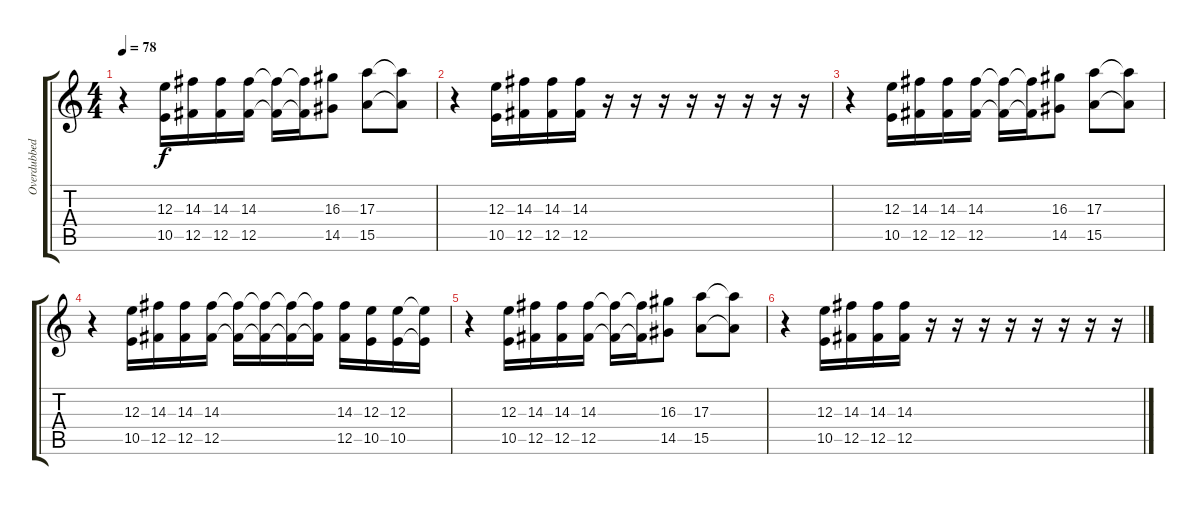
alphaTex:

\track ("Overdubbed Right Guitar" "Overdubbed") {instrument distortionguitar}
\staff {score tabs}
\tuning (Db4 Ab3 E3 B2 Gb2 B1) {hide}
\ts (4 4)
\tempo 78
\clef g2
\ks c
r.4{dy f} (12.3 10.5).16 (14.3 12.5).16 (14.3 12.5).16 (14.3 12.5).16 (14.3{t} 12.5{t}).16 (14.3{t} 12.5{t}).16 (16.3 14.5).8 (17.3 15.5).8 (17.3{t} 15.5{t}).8 |
r.4 (12.3 10.5).16 (14.3 12.5).16 (14.3 12.5).16 (14.3 12.5).16 r.16 r.16 r.16 r.16 r.16 r.16 r.16 r.16 |
r.4 (12.3 10.5).16 (14.3 12.5).16 (14.3 12.5).16 (14.3 12.5).16 (14.3{t} 12.5{t}).16 (14.3{t} 12.5{t}).16 (16.3 14.5).8 (17.3 15.5).8 (17.3{t} 15.5{t}).8 |
r.4 (12.3 10.5).16 (14.3 12.5).16 (14.3 12.5).16 (14.3 12.5).16 (14.3{t} 12.5{t}).16 (14.3{t} 12.5{t}).16 (14.3{t} 12.5{t}).16 (14.3{t} 12.5{t}).16 (14.3 12.5).16 (12.3 10.5).16 (12.3 10.5).16 (12.3{t} 10.5{t}).16 |
r.4 (12.3 10.5).16 (14.3 12.5).16 (14.3 12.5).16 (14.3 12.5).16 (14.3{t} 12.5{t}).16 (14.3{t} 12.5{t}).16 (16.3 14.5).8 (17.3 15.5).8 (17.3{t} 15.5{t}).8 |
r.4 (12.3 10.5).16 (14.3 12.5).16 (14.3 12.5).16 (14.3 12.5).16 r.16 r.16 r.16 r.16 r.16 r.16 r.16 r.16
